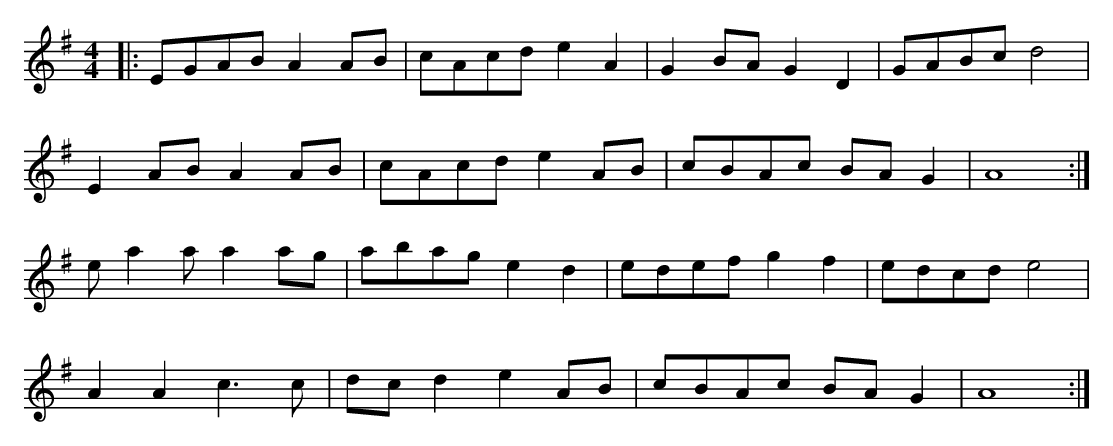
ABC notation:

X:1
M:4/4
K:Ador
|:EGAB A2AB|cAcd e2A2|G2BA G2D2|GABc d4|
E2 ABA2AB|cAcd e2AB|cBAc BAG2|A8:|
ea2a a2ag|abag e2d2|edef g2f2|edcd e4|
A2A2c3c|dcd2 e2AB|cBAc BAG2|A8:|
